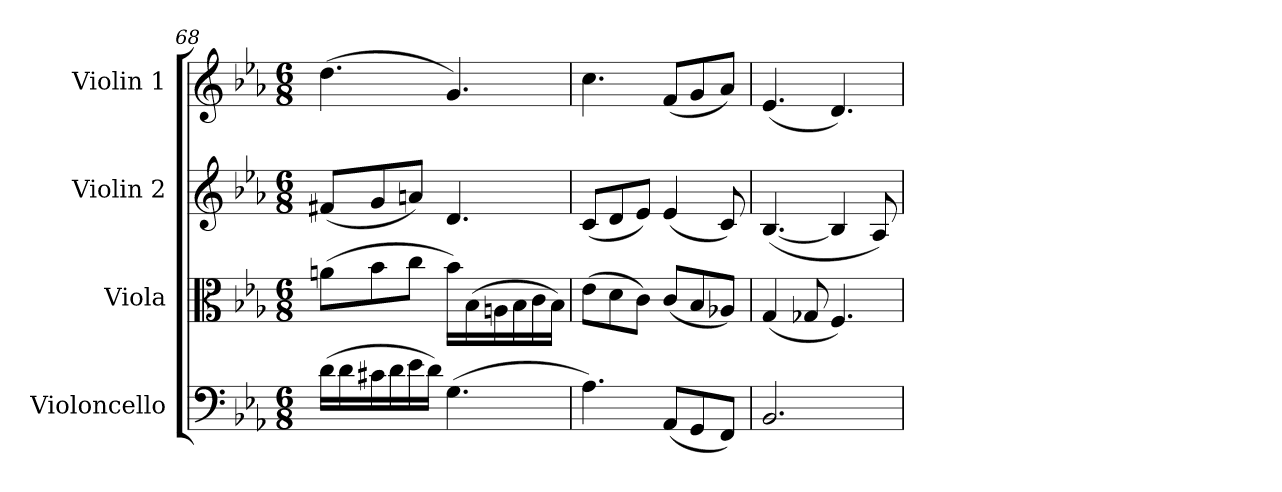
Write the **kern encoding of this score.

**kern	**kern	**kern	**kern
*part4	*part3	*part2	*part1
*staff4	*staff3	*staff2	*staff1
*I"Violoncello	*I"Viola	*I"Violin 2	*I"Violin 1
*I'Vc	*I'Vla	*I'Vln	*I'Vln
!!LO:PB:g=z
*clefF4	*clefC3	*clefG2	*clefG2
*k[b-e-a-]	*k[b-e-a-]	*k[b-e-a-]	*k[b-e-a-]
*M6/8	*M6/8	*M6/8	*M6/8
=68	=68	=68	=68
(16d\LL	(8an\L	(8f#X/L	(4.dd\
16d\	.	.	.
16c#X\	8b-\	8g/	.
16d\	.	.	.
16e-\	8cc\J	8an/J)	.
16d\JJ)	.	.	.
(4.G\	16b-\LL)	4.d/	4.g/)
.	(16B-\	.	.
.	16An\	.	.
.	16B-\	.	.
.	16c\	.	.
.	16B-\JJ)	.	.
=69	=69	=69	=69
4.A-\)	(8e-\L	(8c/L	4.cc\
.	8d\	8d/	.
.	8c\J)	8e-/J)	.
(8AA-/L	(8c/L	(4e-/	(8f/L
8GG/	8B-/	.	8g/
8FF/J)	8A-X/J)	8c/)	8a-/J)
=70	=70	=70	=70
2.BB-/	(4G/	([4.B-/	(4.e-/
.	8G-X/	.	.
.	4.F/)	4B-/]	4.d/)
.	.	8A-/)	.
=	=	=	=
*-	*-	*-	*-
